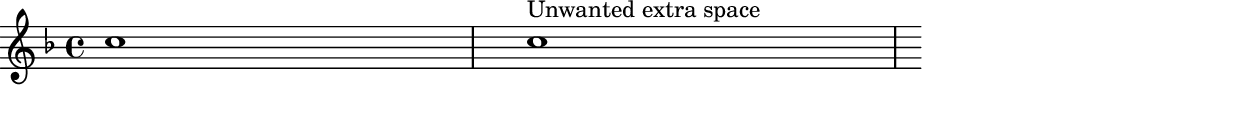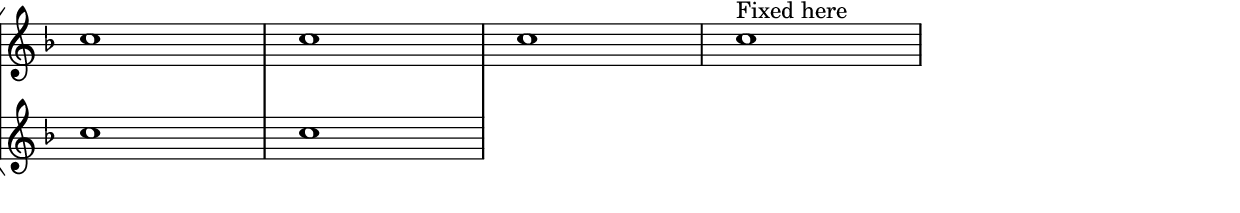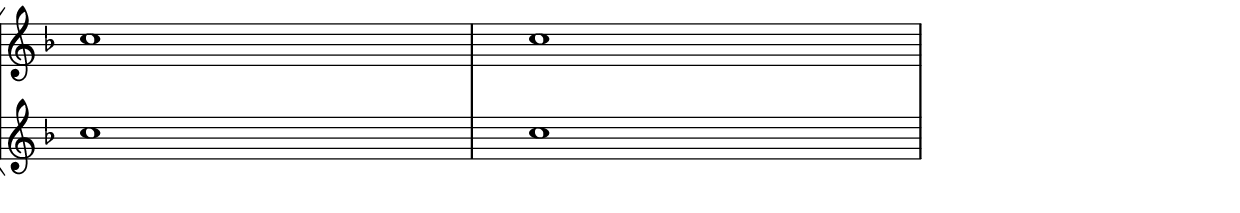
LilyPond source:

%% Generated by lilypond-book
%% Options: [exampleindent=10.16\mm,indent=0\mm,line-width=160\mm,paper-height=845.047\pt,paper-width=597.508\pt,papersize='(cons (* 597.508 pt) (* 845.047 pt))]
\include "lilypond-book-preamble.ly"


% ****************************************************************
% Start cut-&-pastable-section
% ****************************************************************

#(ly:set-option 'eps-box-padding 3.000000)



\paper {
  #(set-paper-size '(cons (* 597.508 pt) (* 845.047 pt)))
  indent = 0\mm
  line-width = 160\mm
  % offset the left padding, also add 1mm as lilypond creates cropped
  % images with a little space on the right
  line-width = #(- line-width (* mm  3.000000) (* mm 1))
}

\layout {
  
}




% ****************************************************************
% ly snippet:
% ****************************************************************
\sourcefilename "snippets/adding-an-extra-staff-at-a-line-break.ly"
\sourcefileline 0
%% DO NOT EDIT this file manually; it was automatically
%% generated from the LilyPond Wiki
%% (https://wiki.lilypond.community).
%%
%% Make any changes in the Wiki itself, or in
%% `Documentation/snippets/new/`, then run
%% `scripts/auxiliar/makelsr.pl`.
%%
%% This file is in the public domain.

\version "2.24.0"

\header {
%% Translation of GIT committish: a8a85e19654e46d725563e6deba44083ef137a2c
  texidocja = "
改行時に譜を追加する場合、改行前の行末に不要な空間が追加されてしまいます
(これは調号の変化に対応するためのものですが、どちらにしろ表示されません)。@c
これを解決するには、@code{Staff.explicitKeySignatureVisibility} を例のように@c
設定します。
"
  doctitleja = "改行時に譜を追加する"

%% Translation of GIT committish: de1e42ce512f3690387cdd065109bddff1b7bd6d
  texidocfr = "

Lorsqu'une nouvelle portée vient s'ajouter après un saut de ligne,
LilyPond préserve un espace juste avant le saut de ligne -- pour un
éventuel changement d'armure qui, quoi qu'il en soit, ne sera pas
imprimé. L'astuce consiste alors, comme indiqué dans l'exemple suivant,
à ajuster le @code{explicitKeySignatureVisibility} de l'objet
graphique @code{Staff}.
"

  doctitlefr = "Ajout d'une portée supplémentaire après un saut de ligne"

%% Translation of GIT committish: fbf390d05408c5b842a22c122da734c54f92ca12
  texidoces = "
Al añadir un pentagrama nuevo en un salto de línea, por desgracia
se añade un espacio adicional al final de la línea antes del salto
(reservado para hacer sitio a un cambio de armadura que de todas
formas no se va a imprimir). La solución alternativa es establecer
la propiedad @code{Staff.explicitKeySignatureVisibility} del
objeto gráfico @code{Staff} como se muestra en el ejemplo.
"
  doctitlees = "Añadir un pentagrama adicional en un salto de línea"

%% Translation of GIT committish: 8ffecf6be17c6ec2ff87cf31873121a8cce29b09
  texidocca = "
En afegir un pentagrama nou a un salt de línia, per desgràcia
s'afegeix un espai addicional al final de la línia abans del
salt (reservat per fer lloc a un canvi d'armadura que de totes
formes no s'imprimirà). La solució alternativa és afegir un
ajustament per a @code{Staff.explicitKeySignatureVisibility}
com es mostra a l'exemple.

"
  doctitleca = "Afegir un pentagrama addicional a un salt de línia"

  categories = "Breaks, Contexts and engravers, Staff notation,
                Workaround"

  texidoc = "
When adding a new staff at a line break, some extra space is
unfortunately added at the end of the line before the break (to fit in
a key signature change, which will never be printed anyway). The
workaround is to set the @code{explicitKeySignatureVisibility} property
of the @code{Staff} grob as is shown in the example.
"

  doctitle = "Adding an extra staff at a line break"
} % begin verbatim


\score {
  \new StaffGroup \relative c'' {
    \new Staff
    \key f \major
    c1 c^"Unwanted extra space" \break
    << { c1 | c }
       \new Staff {
         \key f \major
         \once \omit Staff.TimeSignature
         c1 | c
       }
    >>
    c1 | c^"Fixed here" \break
    << { c1 | c }
       \new Staff {
         \once \set Staff.explicitKeySignatureVisibility =
           #end-of-line-invisible
         \key f \major
         \once \omit Staff.TimeSignature
         c1 | c
       }
    >>
  }
}



% ****************************************************************
% end ly snippet
% ****************************************************************
